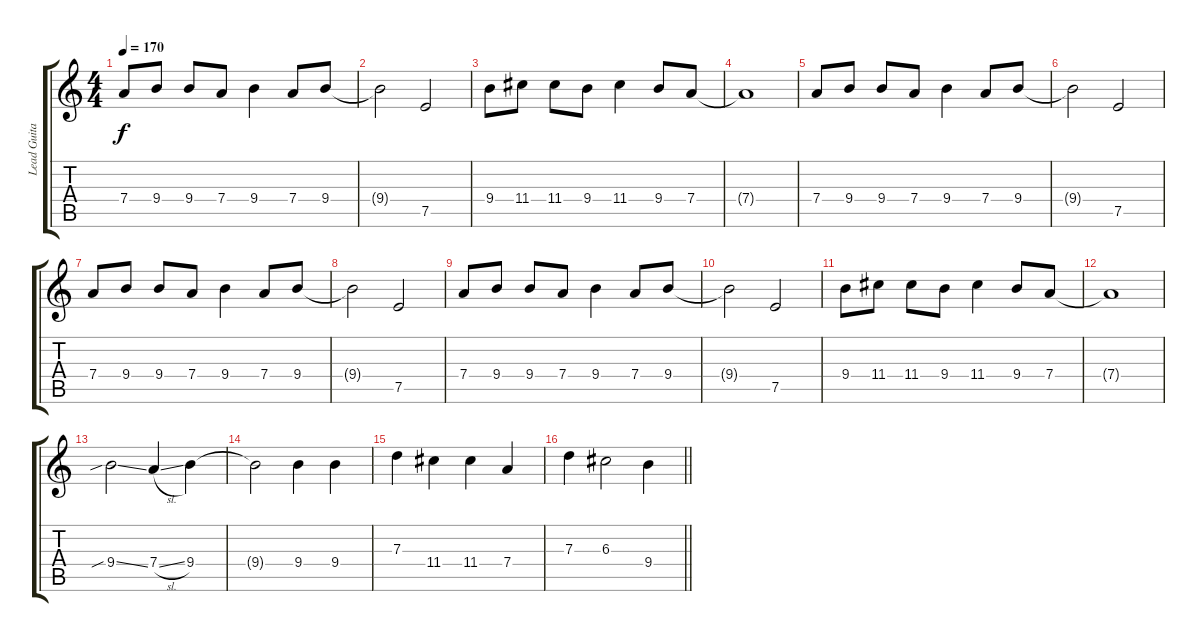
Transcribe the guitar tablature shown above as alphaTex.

\track ("Lead Guitar" "Lead Guita") {instrument distortionguitar}
\staff {score tabs}
\tuning (E4 B3 G3 D3 A2 E2) {hide}
\ts (4 4)
\tempo 170
\clef g2
\ks c
7.4.8{dy f} 9.4.8 9.4.8 7.4.8 9.4.4 7.4.8 9.4.8 |
9.4{t}.2 7.5.2 |
9.4.8 11.4.8 11.4.8 9.4.8 11.4.4 9.4.8 7.4.8 |
7.4{t}.1 |
7.4.8 9.4.8 9.4.8 7.4.8 9.4.4 7.4.8 9.4.8 |
9.4{t}.2 7.5.2 |
7.4.8 9.4.8 9.4.8 7.4.8 9.4.4 7.4.8 9.4.8 |
9.4{t}.2 7.5.2 |
7.4.8 9.4.8 9.4.8 7.4.8 9.4.4 7.4.8 9.4.8 |
9.4{t}.2 7.5.2 |
9.4.8 11.4.8 11.4.8 9.4.8 11.4.4 9.4.8 7.4.8 |
7.4{t}.1 |
9.4{sib ss}.2 7.4{sl}.4 9.4.4 |
9.4{t}.2 9.4.4 9.4.4 |
7.3.4 11.4.4 11.4.4 7.4.4 |
\barLineRight lightlight
7.3.4 6.3.2 9.4.4
